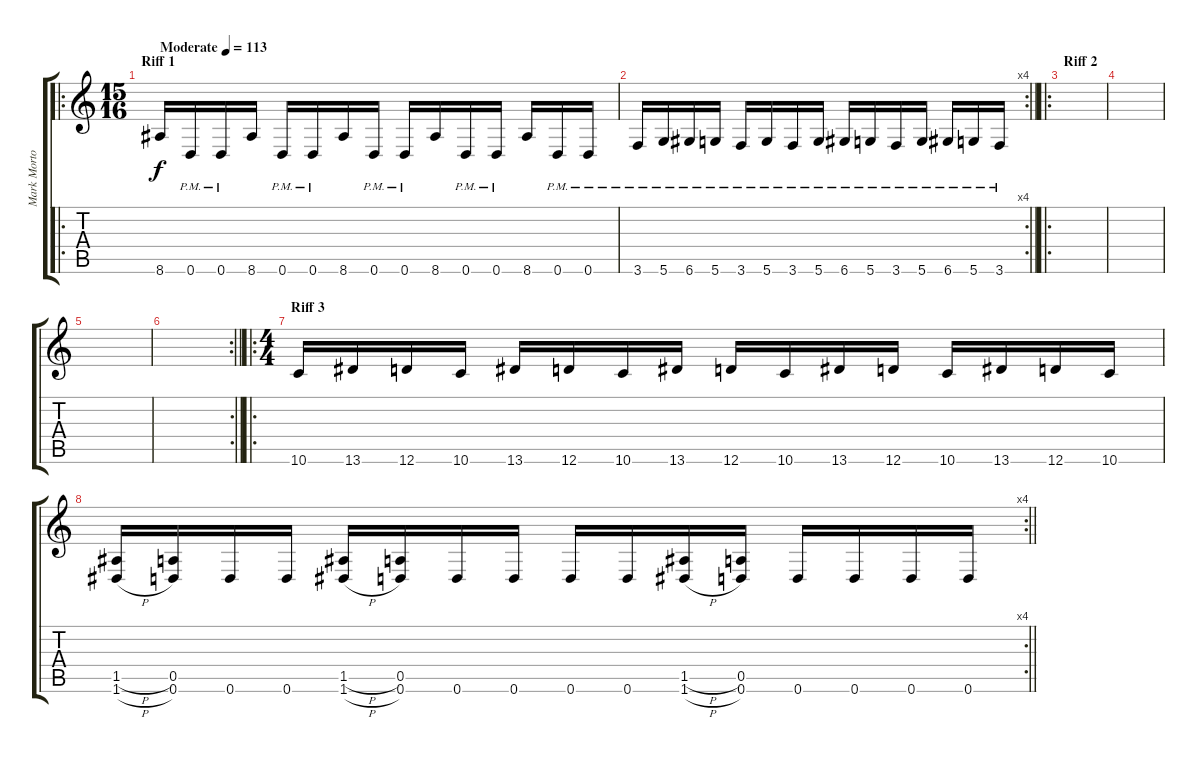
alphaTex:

\track ("Mark Morton" "Mark Morto") {instrument distortionguitar}
\staff {score tabs}
\tuning (E4 B3 G3 D3 A2 D2) {hide}
\ro
\ts (15 16)
\section ("" "Riff 1")
\tempo (113 "Moderate")
\clef g2
\ks c
8.6.16{dy f instrument distortionguitar} 0.6{pm}.16 0.6{pm}.16 8.6.16 0.6{pm}.16 0.6{pm}.16 8.6.16 0.6{pm}.16 0.6{pm}.16 8.6.16 0.6{pm}.16 0.6{pm}.16 8.6.16 0.6{pm}.16 0.6{pm}.16 |
\rc 4
\barLineRight lightlight
3.6{pm}.16 5.6{pm}.16 6.6{pm}.16 5.6{pm}.16 3.6{pm}.16 5.6{pm}.16 3.6{pm}.16 5.6{pm}.16 6.6{pm}.16 5.6{pm}.16 3.6{pm}.16 5.6{pm}.16 6.6{pm}.16 5.6{pm}.16 3.6{pm}.16 |
\ro
\section ("" "Riff 2")
|
|
|
\rc 2
\barLineRight lightlight
|
\ro
\ts (4 4)
\section ("" "Riff 3")
10.6.16 13.6.16 12.6.16 10.6.16 13.6.16 12.6.16 10.6.16 13.6.16 12.6.16 10.6.16 13.6.16 12.6.16 10.6.16 13.6.16 12.6.16 10.6.16 |
\rc 4
\barLineRight lightlight
(1.5{h} 1.6{h}).16 (0.5 0.6).16 0.6.16 0.6.16 (1.5{h} 1.6{h}).16 (0.5 0.6).16 0.6.16 0.6.16 0.6.16 0.6.16 (1.5{h} 1.6{h}).16 (0.5 0.6).16 0.6.16 0.6.16 0.6.16 0.6.16
